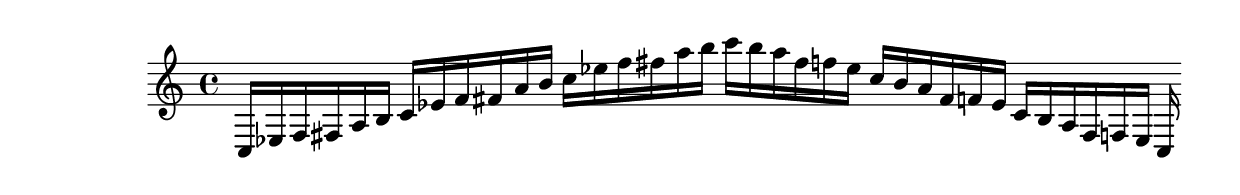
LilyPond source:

% z vector: tensor([[ 0.1108, -2.4061, -0.8292, -1.1494, -0.7260,  0.9465, -1.0251,  0.7545, 1.9205,  3.1365, -0.3576,  0.9919]])
    \new PianoStaff <<
    \cadenzaOn
    \new Staff = "right" {
    \clef treble
        c16 [ ees f fis a b ]
    c' [ ees' f' fis' a' b' ]
    c'' [ ees'' f'' fis'' a'' b'' ]
    c''' [ b'' a'' fis'' f'' ees'' ]
    c'' [ b' a' fis' f' ees' ]
    c' [ b a fis f ees ]
    c
    }
    >>
    